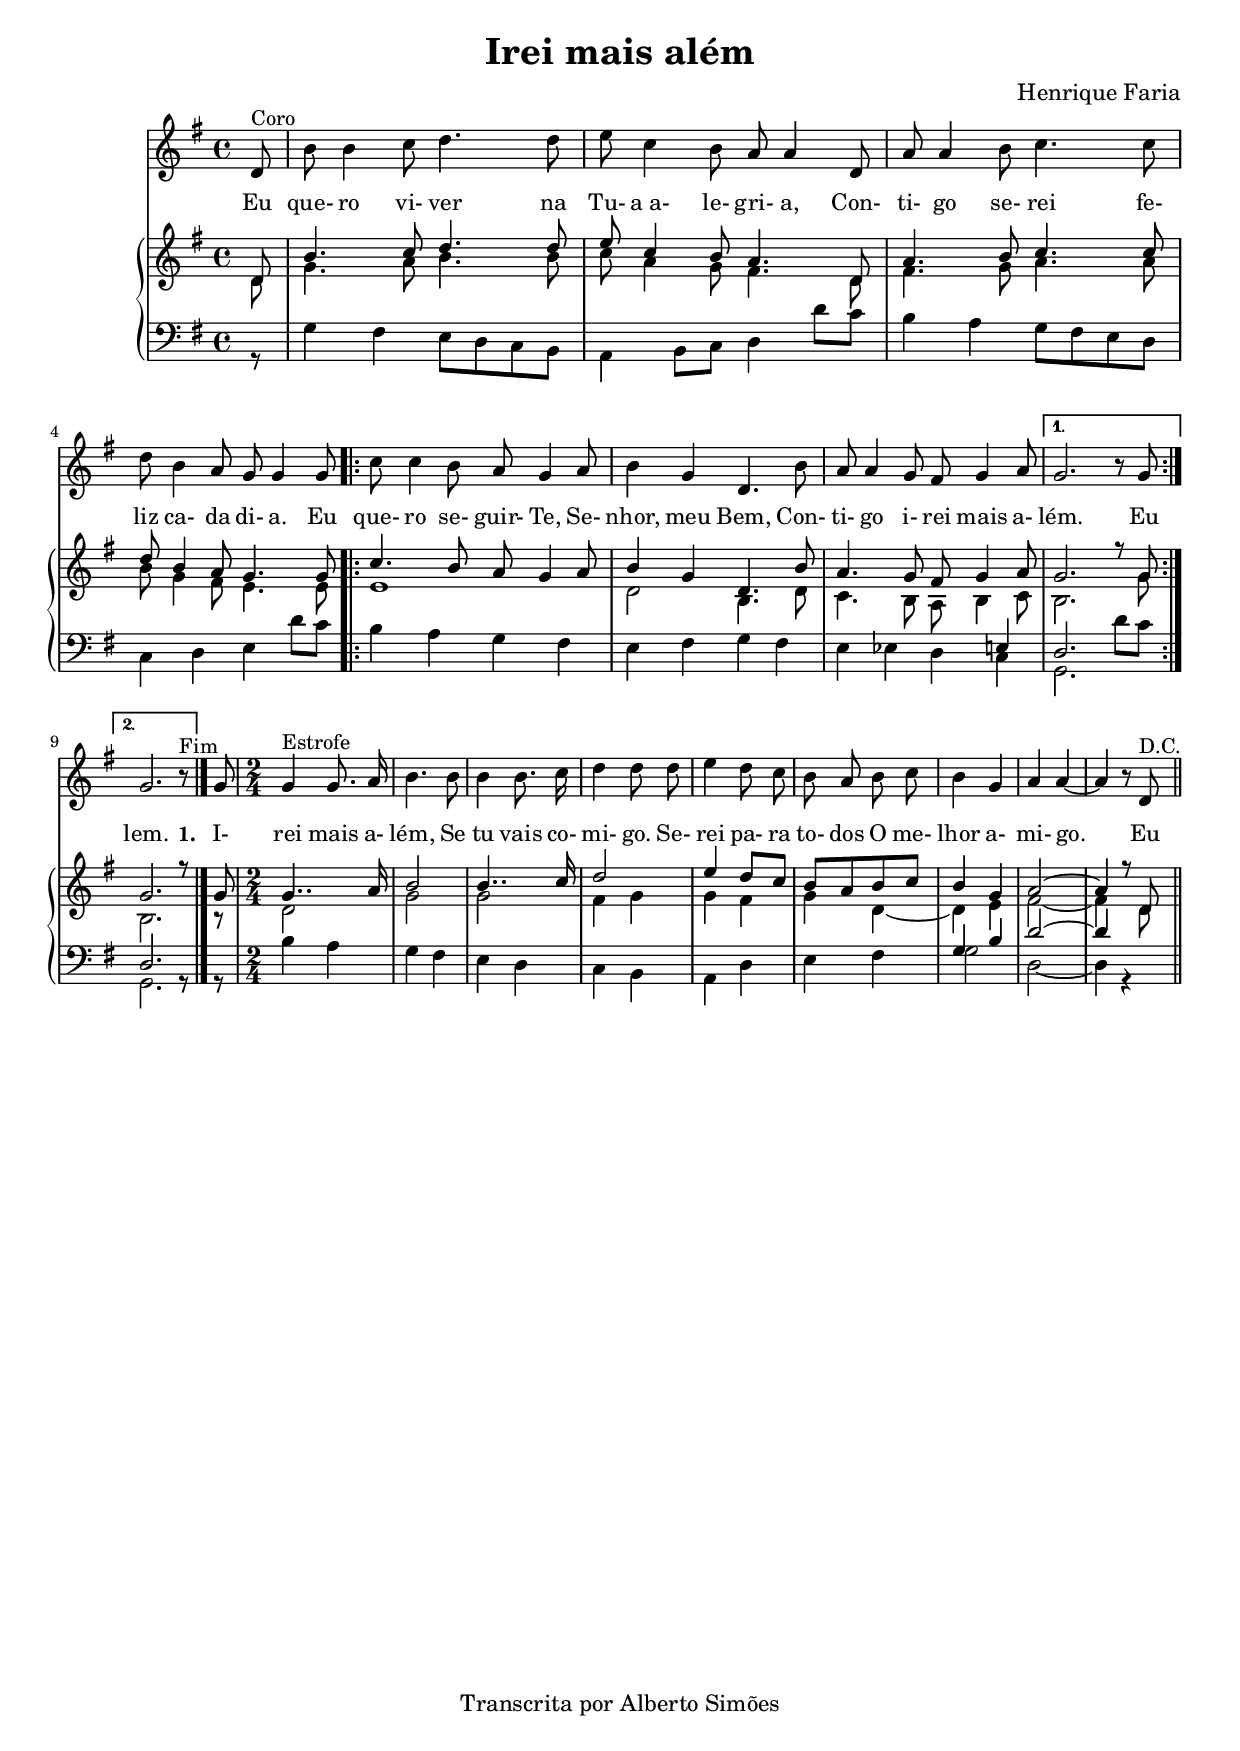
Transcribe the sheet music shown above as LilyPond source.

\version "2.14.0"

\header {
  title = "Irei mais além"
  composer = "Henrique Faria"
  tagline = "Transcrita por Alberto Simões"

  ocasioes = "entrada"
  seccao   = "entrada"
}


global = {
  \key g \major
  \time 4/4
}

melody = \relative c' {
  \global
  \clef treble
  \autoBeamOff

  \partial 8 d8^\markup{Coro} |
  b'8 b4 c8 d4. d8 |
  e8 c4 b8 a a4 d,8 |

  a'8 a4 b8 c4. c8 |

  \break

  d b4 a8 g g4 g8 |
  \repeat volta 2 {
    c8 c4 b8 a g4 a8 |
    b4 g d4. b'8 |
    a a4 g8 fis g4 a8 |
  }
  \alternative {
    { g2. r8 g8 }
    { g2.  r8^\markup{Fim} }
  }
  \bar "|." g8 

  \time 2/4
  g4^\markup{Estrofe} g8. a16 | b4. b8 | b4 b8. c16 | d4 d8 d |
  e4 d8 c | b a b c | b4 g |a a ~ | a r8 d,8^\markup{D.C.} \bar "||"

}

text = {
  \lyricmode {
    Eu que- ro vi- ver na Tu- a_a- le- gri- a,
    Con- ti- go se- rei fe- liz ca- da di- a.
    Eu que- ro se- guir- Te, Se- nhor, meu Bem,
    Con- ti- go i- rei mais a- lém. Eu lem.
  }
  \set stanza = #"1. "
  \lyricmode {
    I- rei mais a- lém, Se tu vais co- mi- go.
    Se- rei pa- ra to- dos O me- lhor a- mi- go. Eu
  }
}


upperA = \relative c' {
  \voiceOne

  \partial 8 d8 | b'4. c8 d4. d8 | e c4 b8 a4. d,8 |
  a'4. b8 c4. c8 | d b4 a8 g4. g8 |
  \repeat volta 2 {
    c4. b8 a g4 a8 |
    b4 g d4. b'8 |
    a4. g8 fis g4 a8 |
  }
  \alternative {
    { g2. r8 g8 }
    { g2. r8  }
  }
  g8
  \time 2/4
  g4.. a16 | b2 | b4.. c16 | d2 |
  e4 d8[ c] | b[ a b c] | b4 g | a2 ~ a4 r8 d, \bar "||"
}


upperB = \relative c' {
  \voiceTwo

  \partial 8 d8 | g4. a8 b4. b8 | c8 a4 g8 fis4. d8 |

  fis4. g8 a4. a8 | b8 g4 fis8 e4. e8 |
  \repeat volta 2 {
    e1 |
    d2 b4. d8 |
    c4. b8 a b4 c8 |
  }
  \alternative {
    { b2. s8 g'8 }
    { b,2. s8  }
  }
  r
  \time 2/4
  d2 | g | g | fis4 g | 
  g fis | g d ~ | d e | fis2 ~ | fis4 s8 d8 \bar "||"
  
}

upper = {
  \global
  \clef treble
  << \new Voice = "melB" \upperA 
     \new Voice \upperB >>
}

lowerA = \relative c {
  \partial 8 s8 | s1 | s |
  s1 | s1 |
  \repeat volta 2 {
    s | s | s2. e!4
  }
  \alternative {
    { d2. s4 }
    { d2. s8 }
  }
  s8
  \time 2/4
  s2 | s | s | s |
  s | s | g4 b | d2 ~ | d4 s \bar "||"
}

lowerB = \relative c' {
  \partial 8 r8 |
  g4 fis e8[ d c b] |
  a4 b8[ c] d4 d'8[ c] |

  b4 a g8[ fis e d] |
  c4 d e d'8[ c] |
  \repeat volta 2 {
    b4 a g fis |
    e fis g fis |
    e ees d c |
  }
  \alternative {
    { g2. d''8[ c] }
    { g,2. r8   }
  }
  \bar "|." r 
  \time 2/4
  b'4 a | g fis | e d | c b |
  a d | e fis | g2 | d ~ | d4 r \bar "||"
}

lower = {
  \global
  \clef bass
  << \lowerA \\ \lowerB >>
}


\score {
  <<
    \new Voice = "mel" \melody
    \new PianoStaff <<
      \new Staff = "upper" \upper
      \new Staff = "lower" \lower
    >>
    \new Lyrics \with { alignAboveContext = "upper" }
                { \lyricsto "mel" \text}
  >>
  \layout {
    \context {
      \Staff \RemoveEmptyStaves       
      % \override VerticalAxisGroup #'remove-first = ##t
    }
    \context {
      \Score
      \override StaffGrouper #'staff-staff-spacing #'padding = #0
      \override StaffGrouper #'staff-staff-spacing #'basic-distance = #0
      \override StaffGrouper #'staffgroup-staff-spacing  #'basic-distance = #0
    }

    #(layout-set-staff-size 18)
  }
  \midi {
    \context {
      \Score
      tempoWholesPerMinute = #(ly:make-moment 90 4)
    }
  }
}


